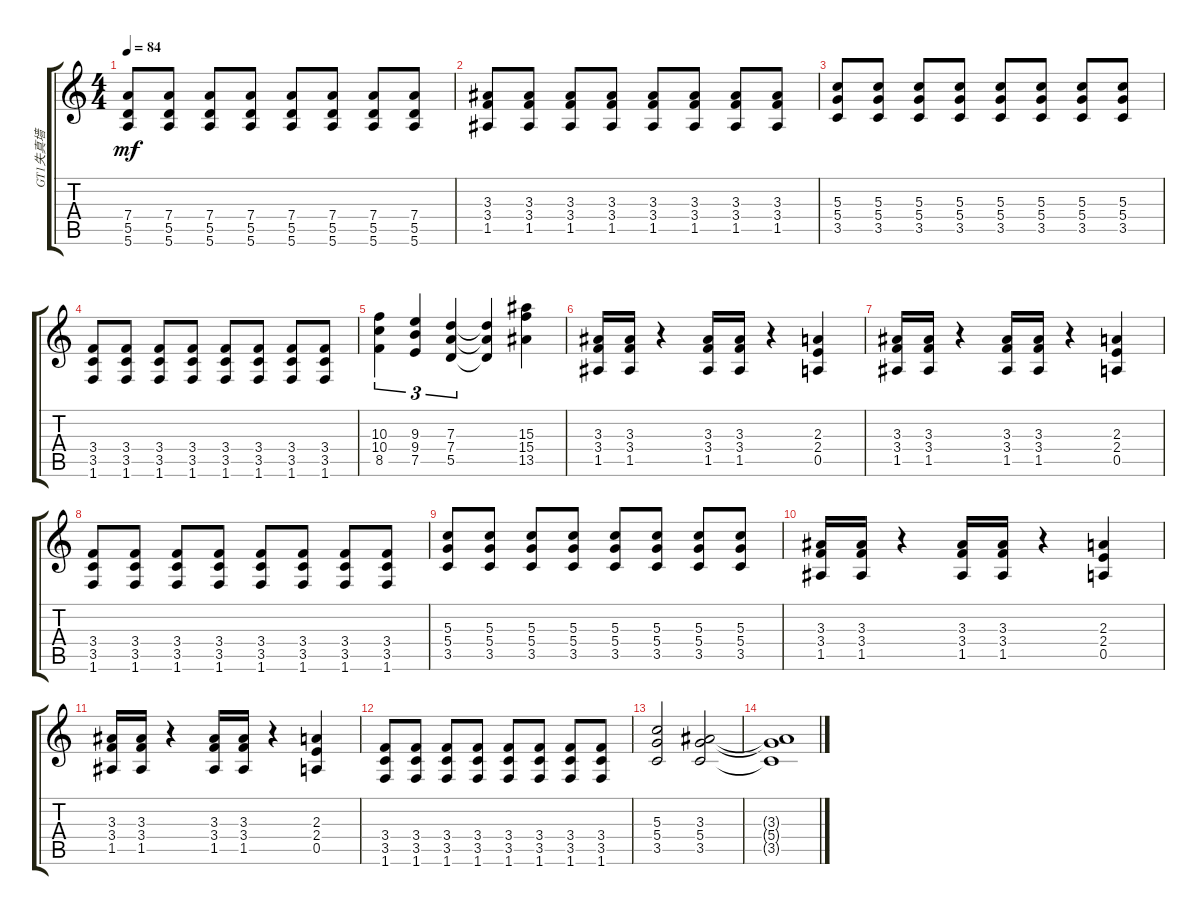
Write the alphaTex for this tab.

\track ("GT1失真墙" "GT1失真墙") {instrument distortionguitar}
\staff {score tabs}
\tuning (E4 B3 G3 D3 A2 E2) {hide}
\ts (4 4)
\tempo 84
\clef g2
\ks c
(7.4 5.5 5.6).8{dy mf} (7.4 5.5 5.6).8 (7.4 5.5 5.6).8 (7.4 5.5 5.6).8 (7.4 5.5 5.6).8 (7.4 5.5 5.6).8 (7.4 5.5 5.6).8 (7.4 5.5 5.6).8 |
(3.3 3.4 1.5).8 (3.3 3.4 1.5).8 (3.3 3.4 1.5).8 (3.3 3.4 1.5).8 (3.3 3.4 1.5).8 (3.3 3.4 1.5).8 (3.3 3.4 1.5).8 (3.3 3.4 1.5).8 |
(5.3 5.4 3.5).8 (5.3 5.4 3.5).8 (5.3 5.4 3.5).8 (5.3 5.4 3.5).8 (5.3 5.4 3.5).8 (5.3 5.4 3.5).8 (5.3 5.4 3.5).8 (5.3 5.4 3.5).8 |
(3.4 3.5 1.6).8 (3.4 3.5 1.6).8 (3.4 3.5 1.6).8 (3.4 3.5 1.6).8 (3.4 3.5 1.6).8 (3.4 3.5 1.6).8 (3.4 3.5 1.6).8 (3.4 3.5 1.6).8 |
(10.3 10.4 8.5).4{tu (3 2)} (9.3 9.4 7.5).4{tu (3 2)} (7.3 7.4 5.5).4{tu (3 2)} (7.3{t} 7.4{t} 5.5{t}).4 (15.3 15.4 13.5).4 |
(3.3 3.4 1.5).16 (3.3 3.4 1.5).16 r.4 (3.3 3.4 1.5).16 (3.3 3.4 1.5).16 r.4 (2.3 2.4 0.5).4 |
(3.3 3.4 1.5).16 (3.3 3.4 1.5).16 r.4 (3.3 3.4 1.5).16 (3.3 3.4 1.5).16 r.4 (2.3 2.4 0.5).4 |
(3.4 3.5 1.6).8 (3.4 3.5 1.6).8 (3.4 3.5 1.6).8 (3.4 3.5 1.6).8 (3.4 3.5 1.6).8 (3.4 3.5 1.6).8 (3.4 3.5 1.6).8 (3.4 3.5 1.6).8 |
(5.3 5.4 3.5).8 (5.3 5.4 3.5).8 (5.3 5.4 3.5).8 (5.3 5.4 3.5).8 (5.3 5.4 3.5).8 (5.3 5.4 3.5).8 (5.3 5.4 3.5).8 (5.3 5.4 3.5).8 |
(3.3 3.4 1.5).16 (3.3 3.4 1.5).16 r.4 (3.3 3.4 1.5).16 (3.3 3.4 1.5).16 r.4 (2.3 2.4 0.5).4 |
(3.3 3.4 1.5).16 (3.3 3.4 1.5).16 r.4 (3.3 3.4 1.5).16 (3.3 3.4 1.5).16 r.4 (2.3 2.4 0.5).4 |
(3.4 3.5 1.6).8 (3.4 3.5 1.6).8 (3.4 3.5 1.6).8 (3.4 3.5 1.6).8 (3.4 3.5 1.6).8 (3.4 3.5 1.6).8 (3.4 3.5 1.6).8 (3.4 3.5 1.6).8 |
(5.3 5.4 3.5).2 (3.3 5.4 3.5).2 |
(3.3{t} 5.4{t} 3.5{t}).1
